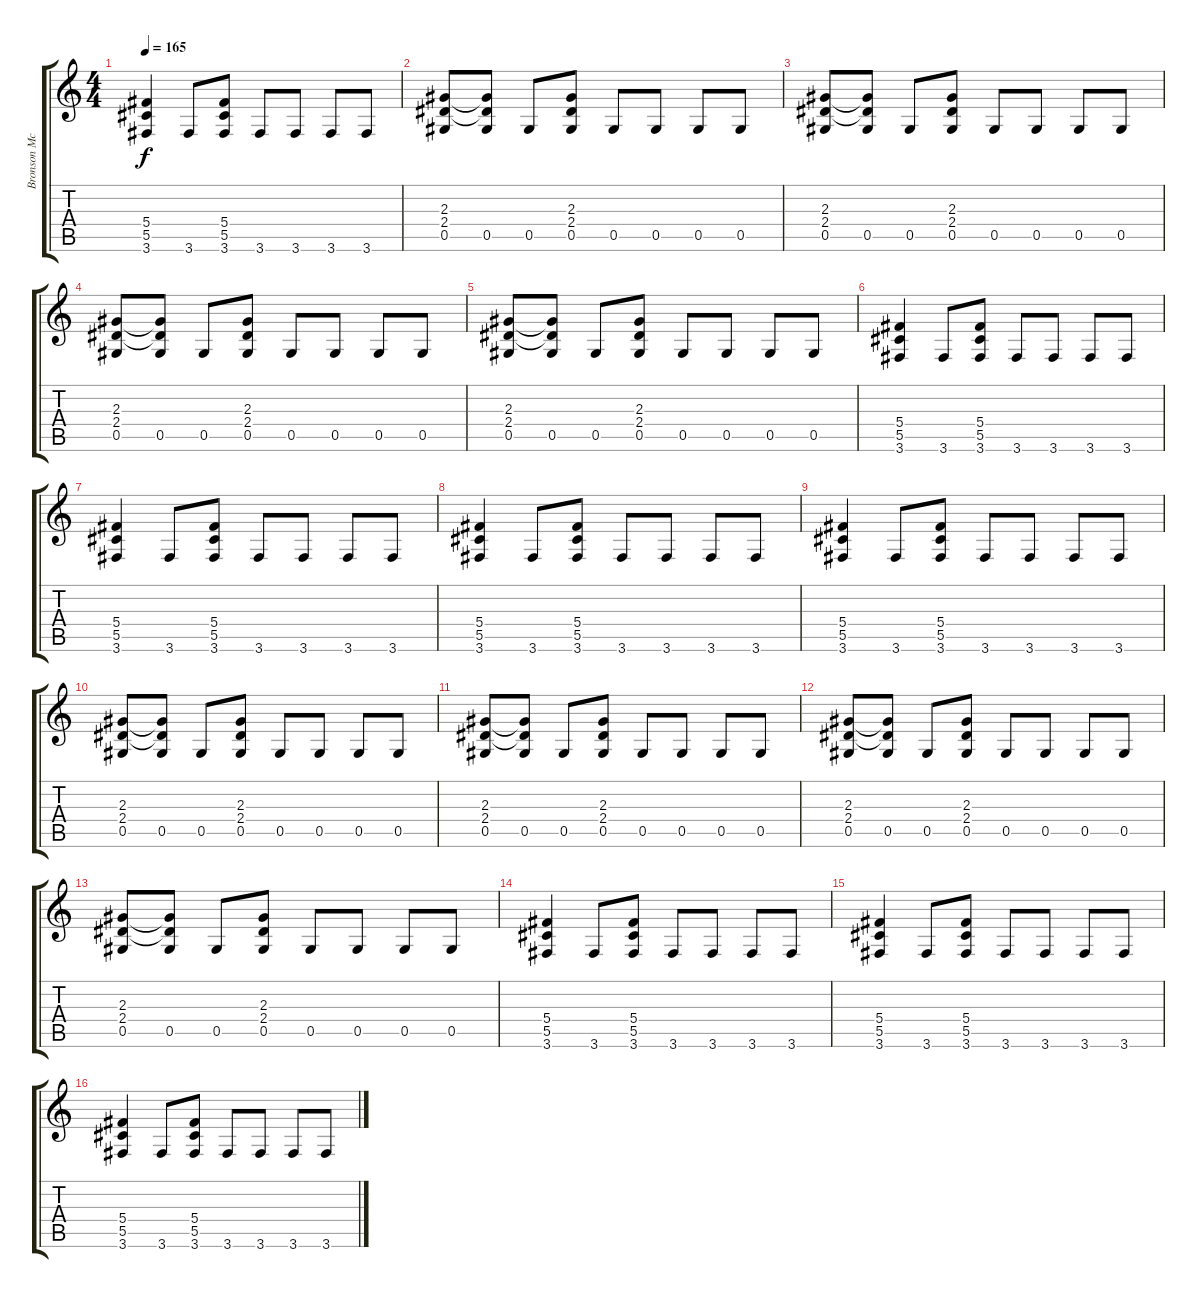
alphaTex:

\track ("Bronson McDowall (Guitar)" "Bronson Mc") {instrument distortionguitar}
\staff {score tabs}
\tuning (Eb4 Bb3 Gb3 Db3 Ab2 Eb2) {hide}
\ts (4 4)
\tempo 165
\clef g2
\ks c
(5.4 5.5 3.6).4{dy f} 3.6.8 (5.4 5.5 3.6).8 3.6.8 3.6.8 3.6.8 3.6.8 |
(2.3 2.4 0.5).8 (2.3{t} 2.4{t} 0.5).8 0.5.8 (2.3 2.4 0.5).8 0.5.8 0.5.8 0.5.8 0.5.8 |
(2.3 2.4 0.5).8 (2.3{t} 2.4{t} 0.5).8 0.5.8 (2.3 2.4 0.5).8 0.5.8 0.5.8 0.5.8 0.5.8 |
(2.3 2.4 0.5).8 (2.3{t} 2.4{t} 0.5).8 0.5.8 (2.3 2.4 0.5).8 0.5.8 0.5.8 0.5.8 0.5.8 |
(2.3 2.4 0.5).8 (2.3{t} 2.4{t} 0.5).8 0.5.8 (2.3 2.4 0.5).8 0.5.8 0.5.8 0.5.8 0.5.8 |
(5.4 5.5 3.6).4 3.6.8 (5.4 5.5 3.6).8 3.6.8 3.6.8 3.6.8 3.6.8 |
(5.4 5.5 3.6).4 3.6.8 (5.4 5.5 3.6).8 3.6.8 3.6.8 3.6.8 3.6.8 |
(5.4 5.5 3.6).4 3.6.8 (5.4 5.5 3.6).8 3.6.8 3.6.8 3.6.8 3.6.8 |
(5.4 5.5 3.6).4 3.6.8 (5.4 5.5 3.6).8 3.6.8 3.6.8 3.6.8 3.6.8 |
(2.3 2.4 0.5).8 (2.3{t} 2.4{t} 0.5).8 0.5.8 (2.3 2.4 0.5).8 0.5.8 0.5.8 0.5.8 0.5.8 |
(2.3 2.4 0.5).8 (2.3{t} 2.4{t} 0.5).8 0.5.8 (2.3 2.4 0.5).8 0.5.8 0.5.8 0.5.8 0.5.8 |
(2.3 2.4 0.5).8 (2.3{t} 2.4{t} 0.5).8 0.5.8 (2.3 2.4 0.5).8 0.5.8 0.5.8 0.5.8 0.5.8 |
(2.3 2.4 0.5).8 (2.3{t} 2.4{t} 0.5).8 0.5.8 (2.3 2.4 0.5).8 0.5.8 0.5.8 0.5.8 0.5.8 |
(5.4 5.5 3.6).4 3.6.8 (5.4 5.5 3.6).8 3.6.8 3.6.8 3.6.8 3.6.8 |
(5.4 5.5 3.6).4 3.6.8 (5.4 5.5 3.6).8 3.6.8 3.6.8 3.6.8 3.6.8 |
(5.4 5.5 3.6).4 3.6.8 (5.4 5.5 3.6).8 3.6.8 3.6.8 3.6.8 3.6.8
